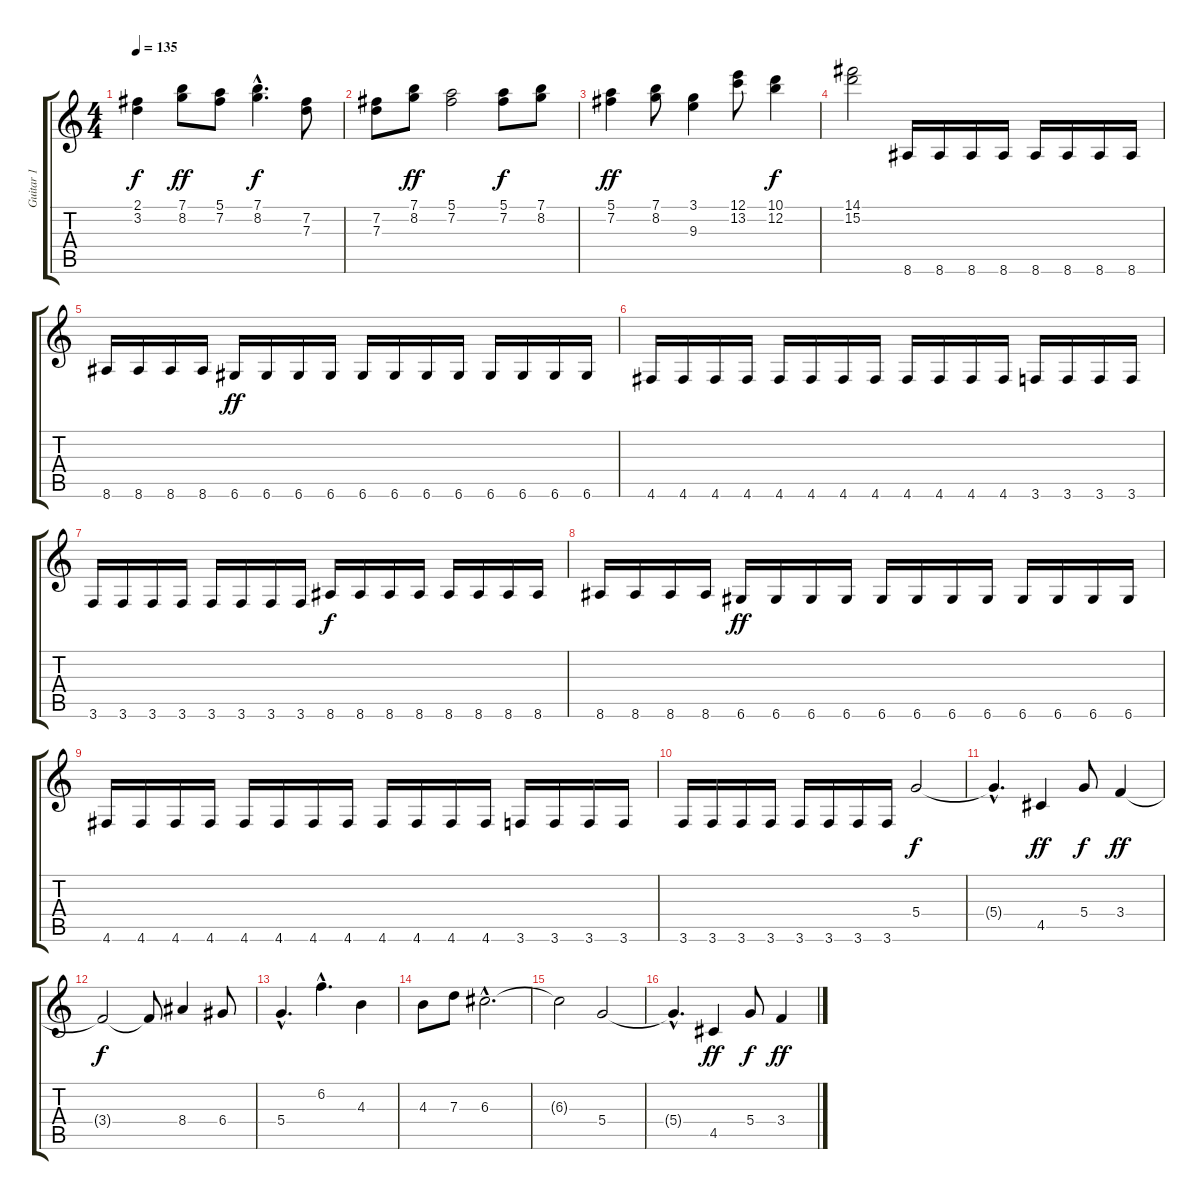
\track ("Guitar 1" "Guitar 1") {instrument distortionguitar}
\staff {score tabs}
\tuning (E4 B3 G3 D3 A2 D2) {hide}
\ts (4 4)
\tempo 135
\clef g2
\ks c
(2.1{t} 3.2{t}).4{dy f} (7.1 8.2).8{dy ff} (5.1 7.2).8 (7.1{hac} 8.2{hac}).4{d dy f} (7.2 7.3).8 |
(7.2 7.3).8 (7.1 8.2).8{dy ff} (5.1 7.2).2 (5.1 7.2).8{dy f} (7.1 8.2).8 |
(5.1 7.2).4{dy ff} (7.1 8.2).8 (3.1 9.3).4 (12.1 13.2).8 (10.1 12.2).4{dy f} |
(14.1 15.2).2 8.6.16{balance 13} 8.6.16 8.6.16 8.6.16 8.6.16 8.6.16 8.6.16 8.6.16 |
8.6.16 8.6.16 8.6.16 8.6.16 6.6.16{dy ff} 6.6.16 6.6.16 6.6.16 6.6.16 6.6.16 6.6.16 6.6.16 6.6.16 6.6.16 6.6.16 6.6.16 |
4.6.16 4.6.16 4.6.16 4.6.16 4.6.16 4.6.16 4.6.16 4.6.16 4.6.16 4.6.16 4.6.16 4.6.16 3.6.16 3.6.16 3.6.16 3.6.16 |
3.6.16 3.6.16 3.6.16 3.6.16 3.6.16 3.6.16 3.6.16 3.6.16 8.6.16{dy f} 8.6.16 8.6.16 8.6.16 8.6.16 8.6.16 8.6.16 8.6.16 |
8.6.16 8.6.16 8.6.16 8.6.16 6.6.16{dy ff} 6.6.16 6.6.16 6.6.16 6.6.16 6.6.16 6.6.16 6.6.16 6.6.16 6.6.16 6.6.16 6.6.16 |
4.6.16 4.6.16 4.6.16 4.6.16 4.6.16 4.6.16 4.6.16 4.6.16 4.6.16 4.6.16 4.6.16 4.6.16 3.6.16 3.6.16 3.6.16 3.6.16 |
3.6.16 3.6.16 3.6.16 3.6.16 3.6.16 3.6.16 3.6.16 3.6.16 5.4.2{dy f} |
5.4{hac t}.4{d} 4.5.4{dy ff} 5.4.8{dy f} 3.4.4{dy ff} |
3.4{t}.2{dy f} 3.4{t}.8 8.4.4 6.4.8 |
5.4{hac}.4{d} 6.2{hac}.4{d} 4.3.4 |
4.3.8 7.3.8 6.3{hac}.2{d} |
6.3{t}.2 5.4.2 |
5.4{hac t}.4{d} 4.5.4{dy ff} 5.4.8{dy f} 3.4.4{dy ff}
